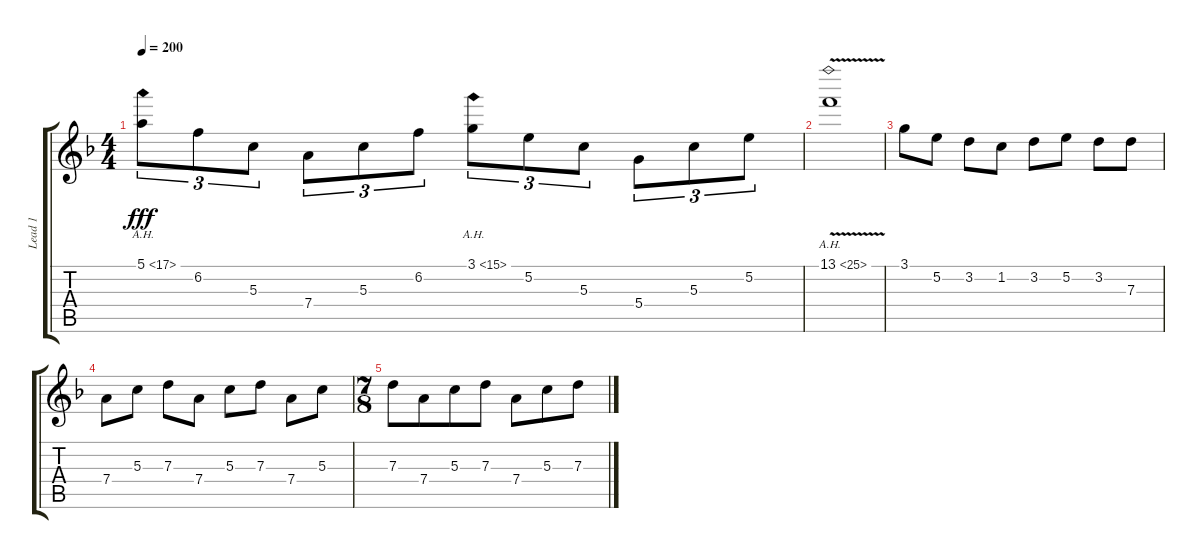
\track ("Lead 1" "Lead 1") {instrument overdrivenguitar}
\staff {score tabs}
\tuning (E4 B3 G3 D3 A2 E2) {hide}
\ts (4 4)
\tempo 200
\clef g2
\ks f
5.1{ah 12}.8{tu (3 2) dy fff} 6.2.8{tu (3 2)} 5.3.8{tu (3 2)} 7.4.8{tu (3 2)} 5.3.8{tu (3 2)} 6.2.8{tu (3 2)} 3.1{ah 12}.8{tu (3 2)} 5.2.8{tu (3 2)} 5.3.8{tu (3 2)} 5.4.8{tu (3 2)} 5.3.8{tu (3 2)} 5.2.8{tu (3 2)} |
13.1{ah 12 v}.1 |
3.1.8 5.2.8 3.2.8 1.2.8 3.2.8 5.2.8 3.2.8 7.3.8 |
7.4.8 5.3.8 7.3.8 7.4.8 5.3.8 7.3.8 7.4.8 5.3.8 |
\ts (7 8)
7.3.8 7.4.8 5.3.8 7.3.8 7.4.8 5.3.8 7.3.8
